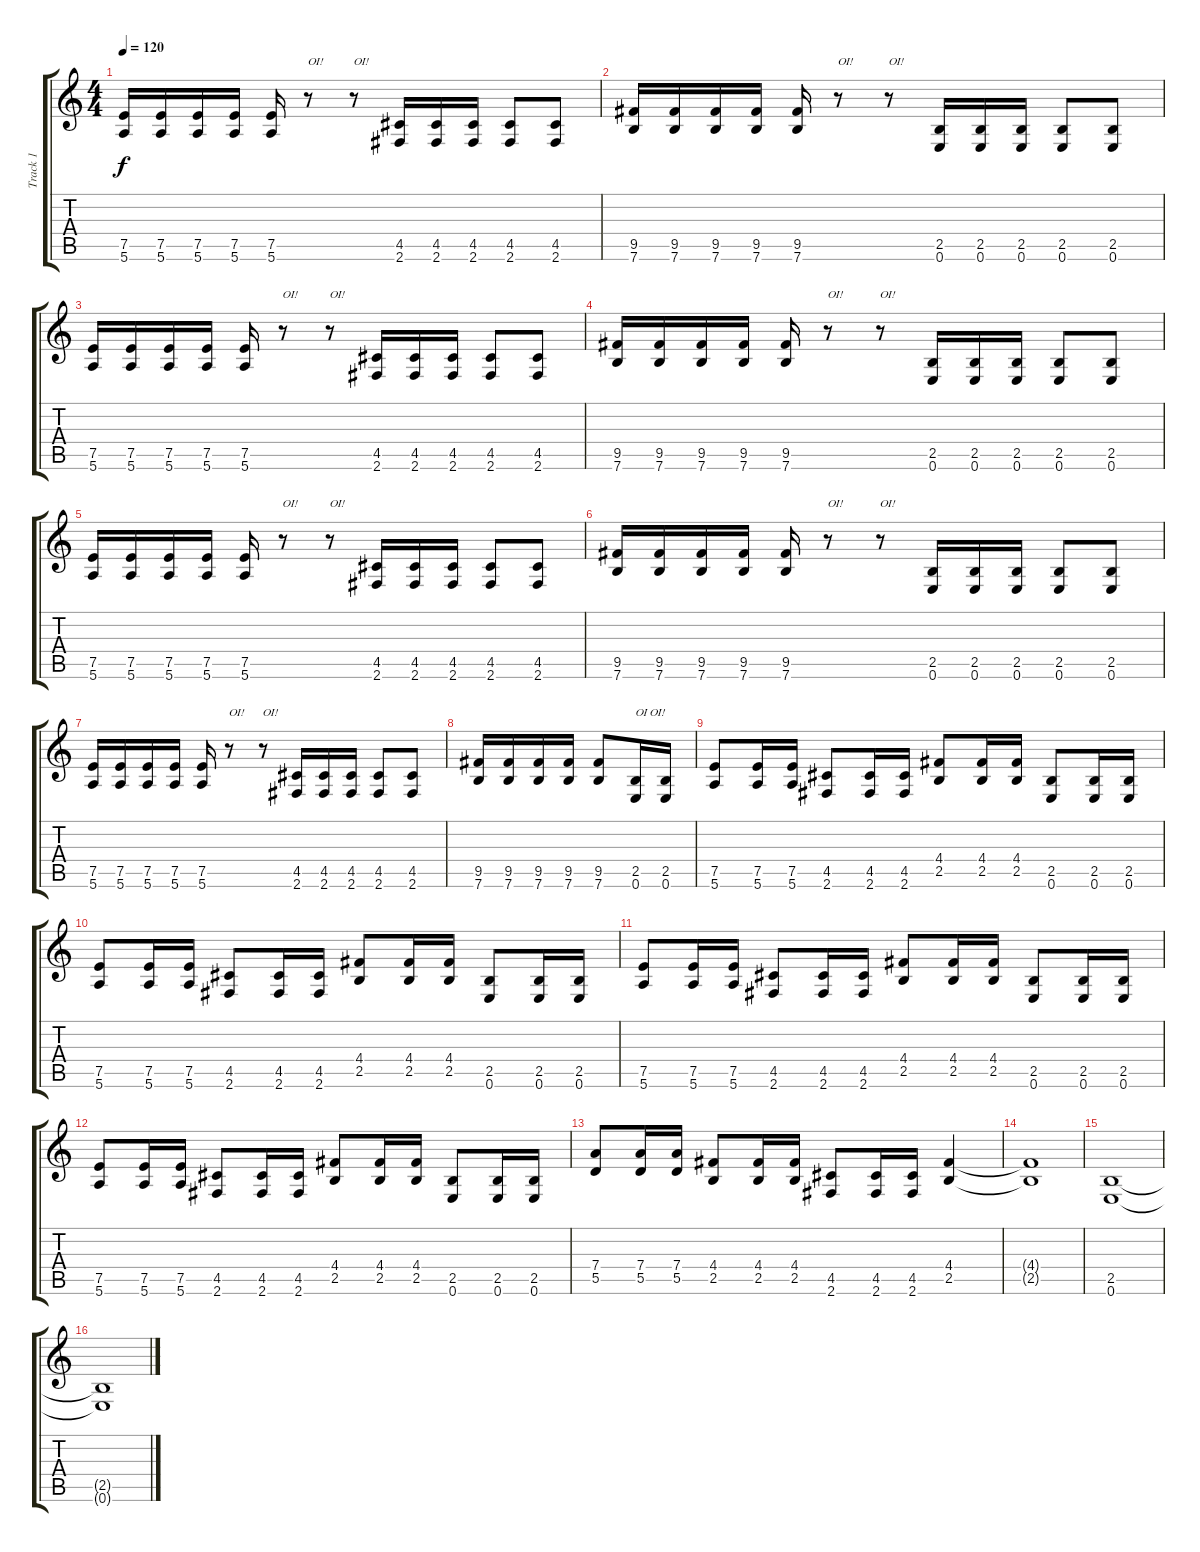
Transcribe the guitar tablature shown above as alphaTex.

\track ("Track 1" "Track 1") {instrument acousticguitarnylon}
\staff {score tabs}
\tuning (E4 B3 G3 D3 A2 E2) {hide}
\ts (4 4)
\tempo 120
\clef g2
\ks c
(7.5 5.6).16{dy f} (7.5 5.6).16 (7.5 5.6).16 (7.5 5.6).16 (7.5 5.6).16 r.8{txt "OI!"} r.8{txt "OI!"} (4.5 2.6).16 (4.5 2.6).16 (4.5 2.6).16 (4.5 2.6).8 (4.5 2.6).8 |
(9.5 7.6).16 (9.5 7.6).16 (9.5 7.6).16 (9.5 7.6).16 (9.5 7.6).16 r.8{txt "OI!"} r.8{txt "OI!"} (2.5 0.6).16 (2.5 0.6).16 (2.5 0.6).16 (2.5 0.6).8 (2.5 0.6).8 |
(7.5 5.6).16 (7.5 5.6).16 (7.5 5.6).16 (7.5 5.6).16 (7.5 5.6).16 r.8{txt "OI!"} r.8{txt "OI!"} (4.5 2.6).16 (4.5 2.6).16 (4.5 2.6).16 (4.5 2.6).8 (4.5 2.6).8 |
(9.5 7.6).16 (9.5 7.6).16 (9.5 7.6).16 (9.5 7.6).16 (9.5 7.6).16 r.8{txt "OI!"} r.8{txt "OI!"} (2.5 0.6).16 (2.5 0.6).16 (2.5 0.6).16 (2.5 0.6).8 (2.5 0.6).8 |
(7.5 5.6).16 (7.5 5.6).16 (7.5 5.6).16 (7.5 5.6).16 (7.5 5.6).16 r.8{txt "OI!"} r.8{txt "OI!"} (4.5 2.6).16 (4.5 2.6).16 (4.5 2.6).16 (4.5 2.6).8 (4.5 2.6).8 |
(9.5 7.6).16 (9.5 7.6).16 (9.5 7.6).16 (9.5 7.6).16 (9.5 7.6).16 r.8{txt "OI!"} r.8{txt "OI!"} (2.5 0.6).16 (2.5 0.6).16 (2.5 0.6).16 (2.5 0.6).8 (2.5 0.6).8 |
(7.5 5.6).16 (7.5 5.6).16 (7.5 5.6).16 (7.5 5.6).16 (7.5 5.6).16 r.8{txt "OI!"} r.8{txt "OI!"} (4.5 2.6).16 (4.5 2.6).16 (4.5 2.6).16 (4.5 2.6).8 (4.5 2.6).8 |
(9.5 7.6).16 (9.5 7.6).16 (9.5 7.6).16 (9.5 7.6).16 (9.5 7.6).8 (2.5 0.6).16{txt "OI OI!"} (2.5 0.6).16 |
(7.5 5.6).8 (7.5 5.6).16 (7.5 5.6).16 (4.5 2.6).8 (4.5 2.6).16 (4.5 2.6).16 (4.4 2.5).8 (4.4 2.5).16 (4.4 2.5).16 (2.5 0.6).8 (2.5 0.6).16 (2.5 0.6).16 |
(7.5 5.6).8 (7.5 5.6).16 (7.5 5.6).16 (4.5 2.6).8 (4.5 2.6).16 (4.5 2.6).16 (4.4 2.5).8 (4.4 2.5).16 (4.4 2.5).16 (2.5 0.6).8 (2.5 0.6).16 (2.5 0.6).16 |
(7.5 5.6).8 (7.5 5.6).16 (7.5 5.6).16 (4.5 2.6).8 (4.5 2.6).16 (4.5 2.6).16 (4.4 2.5).8 (4.4 2.5).16 (4.4 2.5).16 (2.5 0.6).8 (2.5 0.6).16 (2.5 0.6).16 |
(7.5 5.6).8 (7.5 5.6).16 (7.5 5.6).16 (4.5 2.6).8 (4.5 2.6).16 (4.5 2.6).16 (4.4 2.5).8 (4.4 2.5).16 (4.4 2.5).16 (2.5 0.6).8 (2.5 0.6).16 (2.5 0.6).16 |
(7.4 5.5).8 (7.4 5.5).16 (7.4 5.5).16 (4.4 2.5).8 (4.4 2.5).16 (4.4 2.5).16 (4.5 2.6).8 (4.5 2.6).16 (4.5 2.6).16 (4.4 2.5).4 |
(4.4{t} 2.5{t}).1 |
(2.5 0.6).1 |
(2.5{t} 0.6{t}).1
